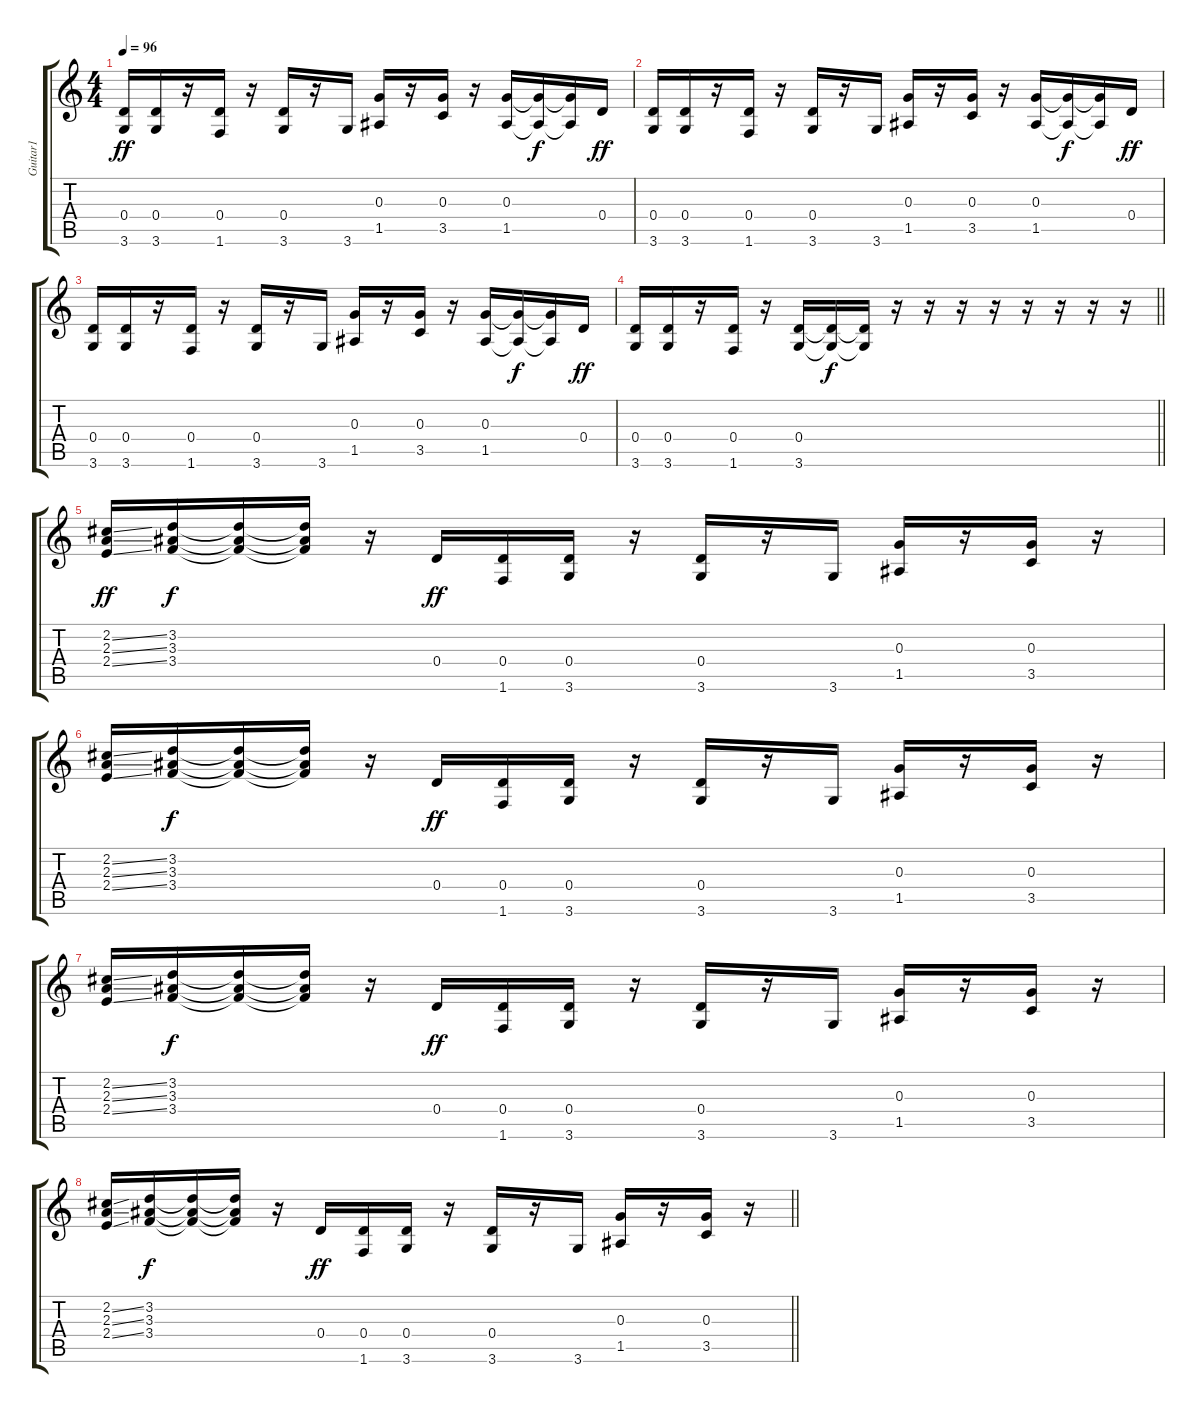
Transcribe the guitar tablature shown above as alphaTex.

\track ("Guitar1" "Guitar1") {instrument overdrivenguitar}
\staff {score tabs}
\tuning (E4 B3 G3 D3 A2 E2) {hide}
\ts (4 4)
\tempo 96
\clef g2
\ks c
(0.4 3.6).16{dy ff} (0.4 3.6).16 r.16 (0.4 1.6).16 r.16 (0.4 3.6).16 r.16 3.6.16 (0.3 1.5).16 r.16 (0.3 3.5).16 r.16 (0.3 1.5).16 (0.3{t} 1.5{t}).16{dy f} (0.3{t} 1.5{t}).16 0.4.16{dy ff} |
(0.4 3.6).16 (0.4 3.6).16 r.16 (0.4 1.6).16 r.16 (0.4 3.6).16 r.16 3.6.16 (0.3 1.5).16 r.16 (0.3 3.5).16 r.16 (0.3 1.5).16 (0.3{t} 1.5{t}).16{dy f} (0.3{t} 1.5{t}).16 0.4.16{dy ff} |
(0.4 3.6).16 (0.4 3.6).16 r.16 (0.4 1.6).16 r.16 (0.4 3.6).16 r.16 3.6.16 (0.3 1.5).16 r.16 (0.3 3.5).16 r.16 (0.3 1.5).16 (0.3{t} 1.5{t}).16{dy f} (0.3{t} 1.5{t}).16 0.4.16{dy ff} |
\barLineRight lightlight
(0.4 3.6).16 (0.4 3.6).16 r.16 (0.4 1.6).16 r.16 (0.4 3.6).16 (0.4{t} 3.6{t}).16{dy f} (0.4{t} 3.6{t}).16 r.16 r.16 r.16 r.16 r.16 r.16 r.16 r.16 |
(2.2{ss} 2.3{ss} 2.4{ss}).16{dy ff} (3.2 3.3 3.4).16{dy f} (3.2{t} 3.3{t} 3.4{t}).16 (3.2{t} 3.3{t} 3.4{t}).16 r.16 0.4.16{dy ff} (0.4 1.6).16 (0.4 3.6).16 r.16 (0.4 3.6).16 r.16 3.6.16 (0.3 1.5).16 r.16 (0.3 3.5).16 r.16 |
(2.2{ss} 2.3{ss} 2.4{ss}).16 (3.2 3.3 3.4).16{dy f} (3.2{t} 3.3{t} 3.4{t}).16 (3.2{t} 3.3{t} 3.4{t}).16 r.16 0.4.16{dy ff} (0.4 1.6).16 (0.4 3.6).16 r.16 (0.4 3.6).16 r.16 3.6.16 (0.3 1.5).16 r.16 (0.3 3.5).16 r.16 |
(2.2{ss} 2.3{ss} 2.4{ss}).16 (3.2 3.3 3.4).16{dy f} (3.2{t} 3.3{t} 3.4{t}).16 (3.2{t} 3.3{t} 3.4{t}).16 r.16 0.4.16{dy ff} (0.4 1.6).16 (0.4 3.6).16 r.16 (0.4 3.6).16 r.16 3.6.16 (0.3 1.5).16 r.16 (0.3 3.5).16 r.16 |
\barLineRight lightlight
(2.2{ss} 2.3{ss} 2.4{ss}).16 (3.2 3.3 3.4).16{dy f} (3.2{t} 3.3{t} 3.4{t}).16 (3.2{t} 3.3{t} 3.4{t}).16 r.16 0.4.16{dy ff} (0.4 1.6).16 (0.4 3.6).16 r.16 (0.4 3.6).16 r.16 3.6.16 (0.3 1.5).16 r.16 (0.3 3.5).16 r.16
